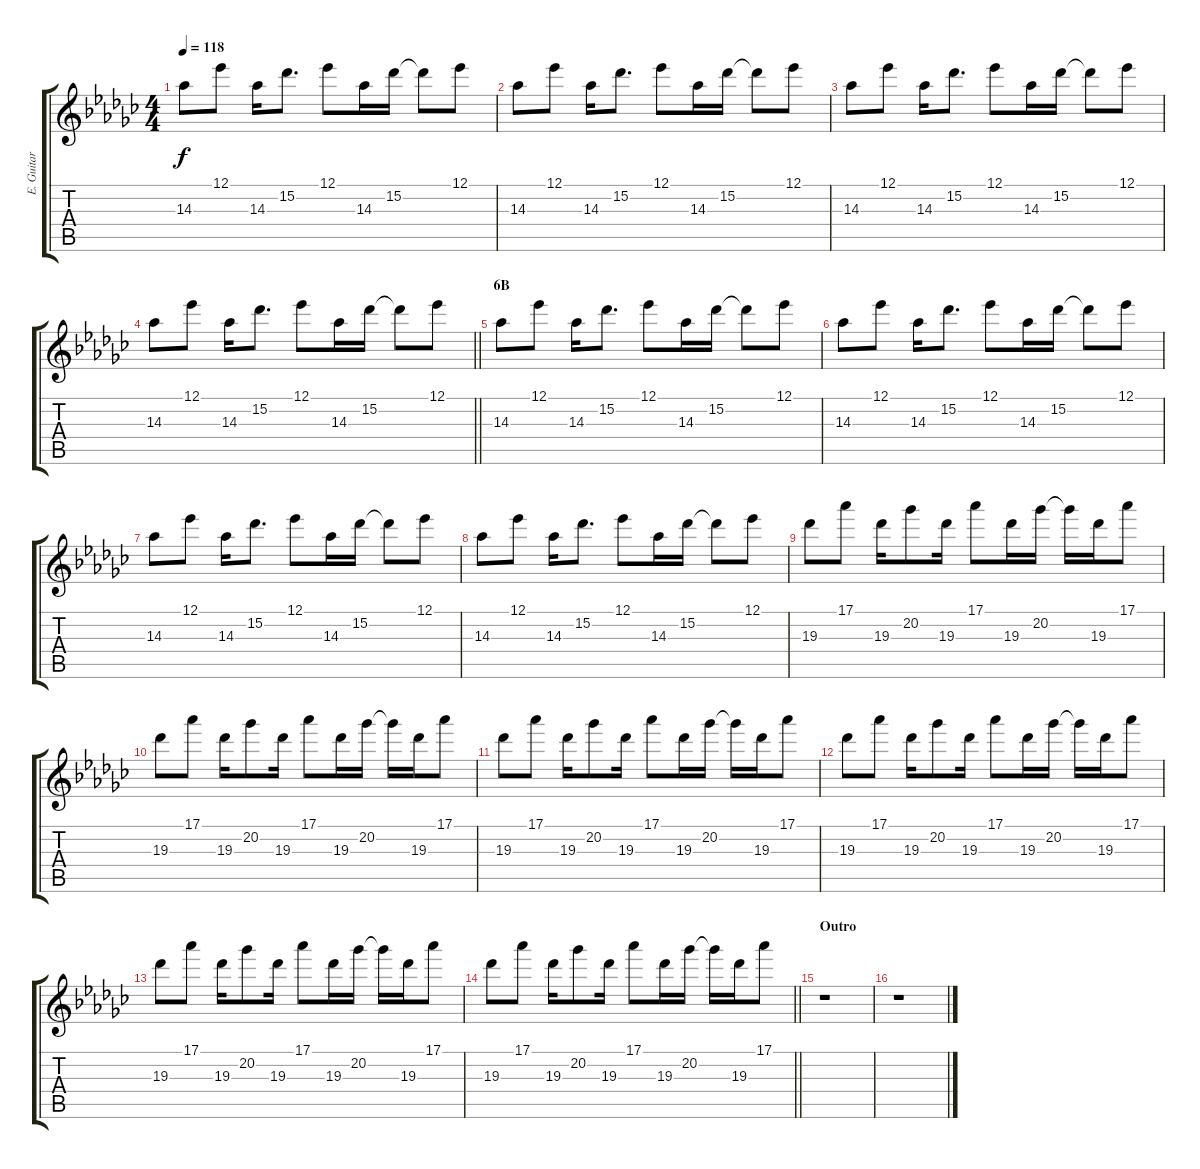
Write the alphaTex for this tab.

\track ("E. Guitar III" "E. Guitar ") {instrument overdrivenguitar}
\staff {score tabs}
\tuning (Eb4 Bb3 Gb3 Db3 Ab2 Eb2) {hide}
\ts (4 4)
\tempo 118
\clef g2
\ks gb
14.3.8{dy f} 12.1.8 14.3.16 15.2.8{d} 12.1.8 14.3.16 15.2.16 15.2{t}.8 12.1.8 |
14.3.8 12.1.8 14.3.16 15.2.8{d} 12.1.8 14.3.16 15.2.16 15.2{t}.8 12.1.8 |
14.3.8 12.1.8 14.3.16 15.2.8{d} 12.1.8 14.3.16 15.2.16 15.2{t}.8 12.1.8 |
\barLineRight lightlight
14.3.8 12.1.8 14.3.16 15.2.8{d} 12.1.8 14.3.16 15.2.16 15.2{t}.8 12.1.8 |
\section ("" "6B")
14.3.8 12.1.8 14.3.16 15.2.8{d} 12.1.8 14.3.16 15.2.16 15.2{t}.8 12.1.8 |
14.3.8 12.1.8 14.3.16 15.2.8{d} 12.1.8 14.3.16 15.2.16 15.2{t}.8 12.1.8 |
14.3.8 12.1.8 14.3.16 15.2.8{d} 12.1.8 14.3.16 15.2.16 15.2{t}.8 12.1.8 |
14.3.8 12.1.8 14.3.16 15.2.8{d} 12.1.8 14.3.16 15.2.16 15.2{t}.8 12.1.8 |
19.3.8 17.1.8 19.3.16 20.2.8 19.3.16 17.1.8 19.3.16 20.2.16 20.2{t}.16 19.3.16 17.1.8 |
19.3.8 17.1.8 19.3.16 20.2.8 19.3.16 17.1.8 19.3.16 20.2.16 20.2{t}.16 19.3.16 17.1.8 |
19.3.8 17.1.8 19.3.16 20.2.8 19.3.16 17.1.8 19.3.16 20.2.16 20.2{t}.16 19.3.16 17.1.8 |
19.3.8 17.1.8 19.3.16 20.2.8 19.3.16 17.1.8 19.3.16 20.2.16 20.2{t}.16 19.3.16 17.1.8 |
19.3.8 17.1.8 19.3.16 20.2.8 19.3.16 17.1.8 19.3.16 20.2.16 20.2{t}.16 19.3.16 17.1.8 |
\barLineRight lightlight
19.3.8 17.1.8 19.3.16 20.2.8 19.3.16 17.1.8 19.3.16 20.2.16 20.2{t}.16 19.3.16 17.1.8 |
\section ("" "Outro")
r.1 |
r.1
